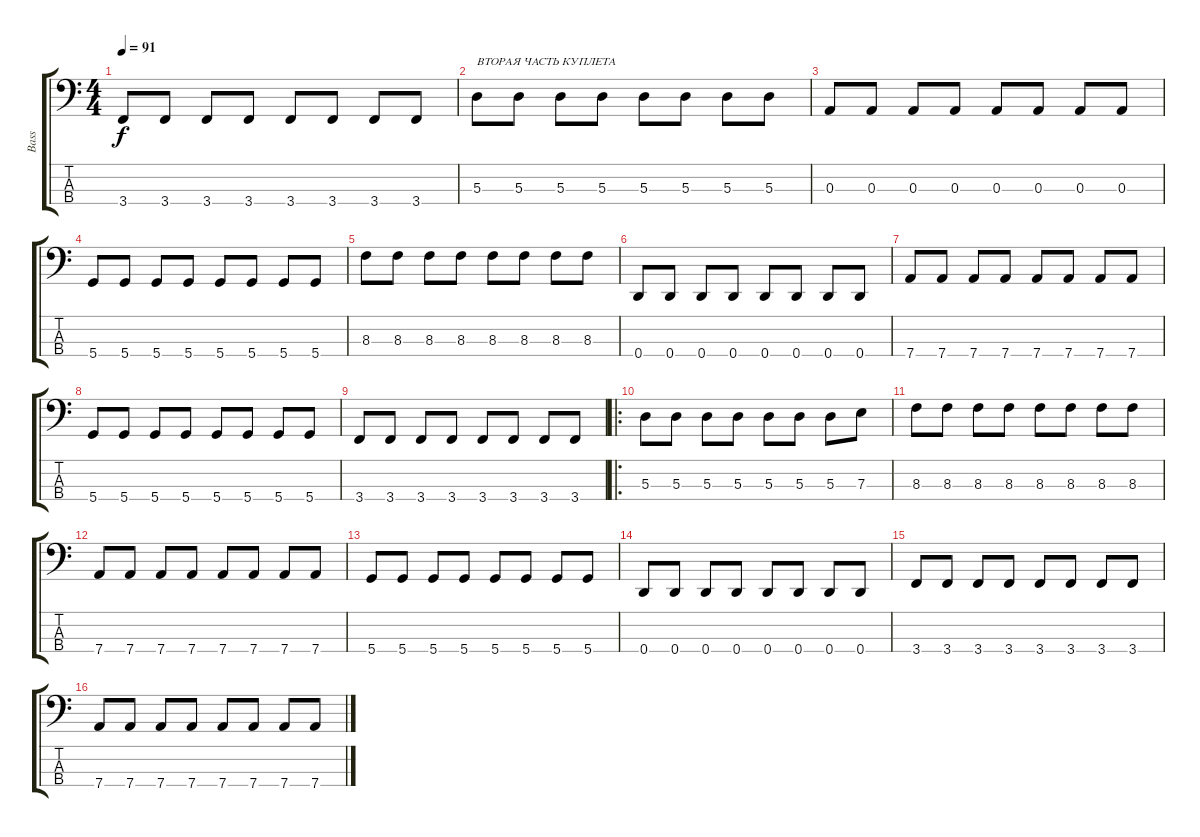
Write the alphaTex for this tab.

\track ("Bass" "Bass") {instrument electricbassfinger}
\staff {score tabs}
\tuning (G2 D2 A1 D1) {hide}
\ts (4 4)
\tempo 91
\clef f4
\ks c
3.4.8{dy f} 3.4.8 3.4.8 3.4.8 3.4.8 3.4.8 3.4.8 3.4.8 |
5.3.8{txt "ВТОРАЯ ЧАСТЬ КУПЛЕТА"} 5.3.8 5.3.8 5.3.8 5.3.8 5.3.8 5.3.8 5.3.8 |
0.3.8 0.3.8 0.3.8 0.3.8 0.3.8 0.3.8 0.3.8 0.3.8 |
5.4.8 5.4.8 5.4.8 5.4.8 5.4.8 5.4.8 5.4.8 5.4.8 |
8.3.8 8.3.8 8.3.8 8.3.8 8.3.8 8.3.8 8.3.8 8.3.8 |
0.4.8 0.4.8 0.4.8 0.4.8 0.4.8 0.4.8 0.4.8 0.4.8 |
7.4.8 7.4.8 7.4.8 7.4.8 7.4.8 7.4.8 7.4.8 7.4.8 |
5.4.8 5.4.8 5.4.8 5.4.8 5.4.8 5.4.8 5.4.8 5.4.8 |
3.4.8 3.4.8 3.4.8 3.4.8 3.4.8 3.4.8 3.4.8 3.4.8 |
\ro
5.3.8 5.3.8 5.3.8 5.3.8 5.3.8 5.3.8 5.3.8 7.3.8 |
8.3.8 8.3.8 8.3.8 8.3.8 8.3.8 8.3.8 8.3.8 8.3.8 |
7.4.8 7.4.8 7.4.8 7.4.8 7.4.8 7.4.8 7.4.8 7.4.8 |
5.4.8 5.4.8 5.4.8 5.4.8 5.4.8 5.4.8 5.4.8 5.4.8 |
0.4.8 0.4.8 0.4.8 0.4.8 0.4.8 0.4.8 0.4.8 0.4.8 |
3.4.8 3.4.8 3.4.8 3.4.8 3.4.8 3.4.8 3.4.8 3.4.8 |
7.4.8 7.4.8 7.4.8 7.4.8 7.4.8 7.4.8 7.4.8 7.4.8
